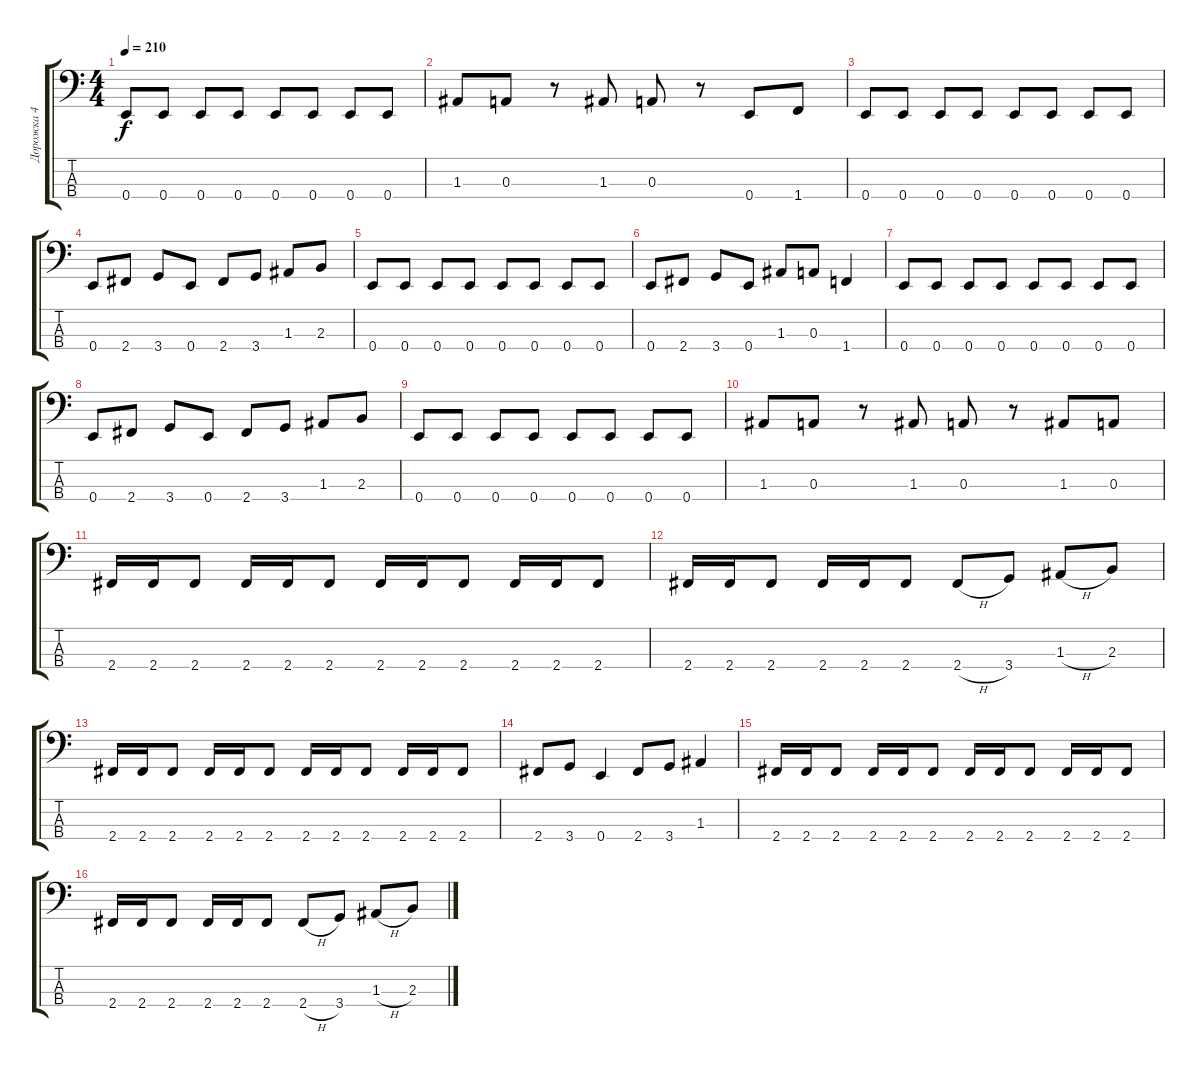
\track ("Дорожка 4" "Дорожка 4") {instrument slapbass1}
\staff {score tabs}
\tuning (G2 D2 A1 E1) {hide}
\ts (4 4)
\tempo 210
\clef f4
\ks c
0.4.8{dy f} 0.4.8 0.4.8 0.4.8 0.4.8 0.4.8 0.4.8 0.4.8 |
1.3.8 0.3.8 r.8 1.3.8 0.3.8 r.8 0.4.8 1.4.8 |
0.4.8 0.4.8 0.4.8 0.4.8 0.4.8 0.4.8 0.4.8 0.4.8 |
0.4.8 2.4.8 3.4.8 0.4.8 2.4.8 3.4.8 1.3.8 2.3.8 |
0.4.8 0.4.8 0.4.8 0.4.8 0.4.8 0.4.8 0.4.8 0.4.8 |
0.4.8 2.4.8 3.4.8 0.4.8 1.3.8 0.3.8 1.4.4 |
0.4.8 0.4.8 0.4.8 0.4.8 0.4.8 0.4.8 0.4.8 0.4.8 |
0.4.8 2.4.8 3.4.8 0.4.8 2.4.8 3.4.8 1.3.8 2.3.8 |
0.4.8 0.4.8 0.4.8 0.4.8 0.4.8 0.4.8 0.4.8 0.4.8 |
1.3.8 0.3.8 r.8 1.3.8 0.3.8 r.8 1.3.8 0.3.8 |
2.4.16 2.4.16 2.4.8 2.4.16 2.4.16 2.4.8 2.4.16 2.4.16 2.4.8 2.4.16 2.4.16 2.4.8 |
2.4.16 2.4.16 2.4.8 2.4.16 2.4.16 2.4.8 2.4{h}.8 3.4.8 1.3{h}.8 2.3.8 |
2.4.16 2.4.16 2.4.8 2.4.16 2.4.16 2.4.8 2.4.16 2.4.16 2.4.8 2.4.16 2.4.16 2.4.8 |
2.4.8 3.4.8 0.4.4 2.4.8 3.4.8 1.3.4 |
2.4.16 2.4.16 2.4.8 2.4.16 2.4.16 2.4.8 2.4.16 2.4.16 2.4.8 2.4.16 2.4.16 2.4.8 |
2.4.16 2.4.16 2.4.8 2.4.16 2.4.16 2.4.8 2.4{h}.8 3.4.8 1.3{h}.8 2.3.8
